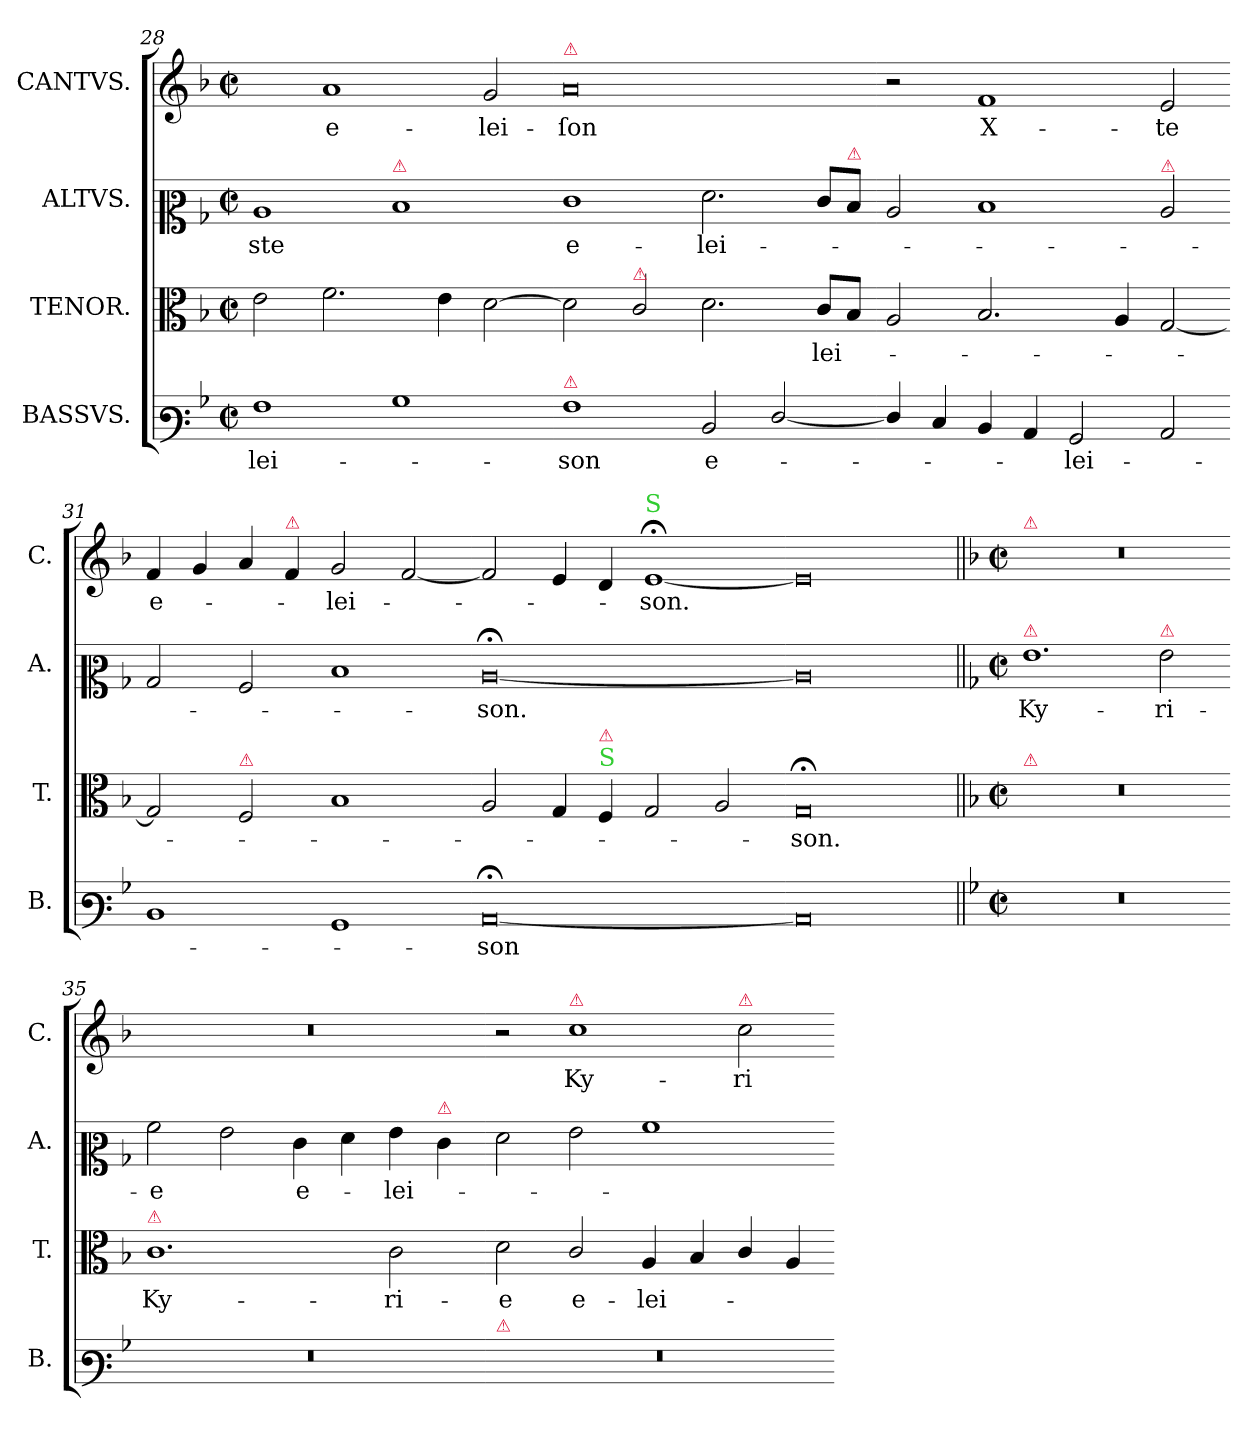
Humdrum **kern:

**kern	**text	**kern	**text	**kern	**text	**kern	**text
*part4	*part4	*part3	*part3	*part2	*part2	*part1	*part1
*staff4	*staff4	*staff3	*staff3	*staff2	*staff2	*staff1	*staff1
*I"BASSVS.	*	*I"TENOR.	*	*I"ALTVS.	*	*I"CANTVS.	*
*I'B.	*	*I'T.	*	*I'A.	*	*I'C.	*
*clefF3	*	*clefC3	*	*clefC2	*	*clefG2	*
*k[b-]	*	*k[b-]	*	*k[b-]	*	*k[b-]	*
*F:	*	*F:	*	*F:	*	*F:	*
*M2/1	*	*M2/1	*	*M2/1	*	*M2/1	*
*met(c|)	*	*met(c|)	*	*met(c|)	*	*met(c|)	*
=28	=28	=28	=28	=28	=28	=28	=28
1A\	-lei-	2e\	.	1c/	-ste	2ryy	.
.	.	2.f\	.	.	.	1a/	e-
!	!	!	!	!LO:TX:a:color=crimson:t=⚠	!	!	!
1B-\	.	.	.	1d/	.	.	.
.	.	4e\	.	.	.	.	.
.	.	[2d\	.	.	.	2g/	-lei-
=29-	=29-	=29-	=29-	=29-	=29-	=29-	=29-
!	!	!	!	!	!	!LO:TX:a:color=crimson:t=⚠	!
!LO:TX:a:color=crimson:t=⚠	!	!	!	!	!	!	!
1A\	-son	2d\]	.	1e\	e-	0a/	-ſon
!	!	!LO:TX:a:color=crimson:t=⚠	!	!	!	!	!
.	.	2c/	.	.	.	.	.
2D/	e-	2.d\	.	2.f\	-lei-	.	.
[2F/	.	.	.	.	.	.	.
.	.	8c/L	-lei-	8e/L	.	.	.
!	!	!	!	!LO:TX:a:color=crimson:t=⚠	!	!	!
.	.	8B-/J	.	8d/J	.	.	.
=30-	=30-	=30-	=30-	=30-	=30-	=30-	=30-
4F/]	.	2A/	.	2c/	.	2r	.
4E/	.	.	.	.	.	.	.
4D/	.	2.B-/	.	1d/	.	1f/	X-
4C/	.	.	.	.	.	.	.
2BB-/	-lei-	.	.	.	.	.	.
.	.	4A/	.	.	.	.	.
!	!	!	!	!LO:TX:a:color=crimson:t=⚠	!	!	!
2C/	.	[2G/	.	2c/	.	2e/	-te
=31-	=31-	=31-	=31-	=31-	=31-	=31-	=31-
1D/	.	2G/]	.	2B-/	.	4f/	e-
.	.	.	.	.	.	4g/	.
!	!	!LO:TX:a:color=crimson:t=⚠	!	!	!	!	!
.	.	2F/	.	2A/	.	4a/	.
!	!	!	!	!	!	!LO:TX:a:color=crimson:t=⚠	!
.	.	.	.	.	.	4f/	.
1BB-/	.	1B-/	.	1d/	.	2g/	-lei-
.	.	.	.	.	.	[2f/	.
=32-	=32-	=32-	=32-	=32-	=32-	=32-	=32-
[0C;</	-son	2A/	.	[0c;</	-son.	2f/]	.
.	.	4G/	.	.	.	4e/	.
!	!	!LO:TX:a:color=limegreen:t=S	!	!	!	!	!
!	!	!LO:TX:a:color=crimson:t=⚠	!	!	!	!	!
.	.	4F/	.	.	.	4d/	.
!	!	!	!	!	!	!LO:TX:a:color=limegreen:t=S	!
.	.	2G/	.	.	.	[1e;</	-son.
.	.	2A/	.	.	.	.	.
=33-	=33-	=33-	=33-	=33-	=33-	=33-	=33-
0C/]	.	0G;</	-son.	0c/]	.	0e/]	.
=34||	=34||	=34||	=34||	=34||	=34||	=34||	=34||
*	*	*k[b-]	*	*	*	*	*
*M2/1	*	*M2/1	*	*M2/1	*	*M2/1	*
*met(c|)	*	*met(c|)	*	*met(c|)	*	*met(c|)	*
!	!	!	!	!	!	!LO:TX:a:color=crimson:t=⚠	!
!	!	!	!	!LO:TX:a:color=crimson:t=⚠	!	!	!
!	!	!LO:TX:a:color=crimson:t=⚠	!	!	!	!	!
0r	.	0r	.	1.g\	Ky-	0r	.
!	!	!	!	!LO:TX:a:color=crimson:t=⚠	!	!	!
.	.	.	.	2g\	-ri-	.	.
=35-	=35-	=35-	=35-	=35-	=35-	=35-	=35-
!	!	!LO:TX:a:color=crimson:t=⚠	!	!	!	!	!
0r	.	1.c\	Ky-	2a\	-e	0r	.
.	.	.	.	2g\	.	.	.
.	.	.	.	4e\	e-	.	.
.	.	.	.	4f\	.	.	.
.	.	2c\	-ri-	4g\	-lei-	.	.
!	!	!	!	!LO:TX:a:color=crimson:t=⚠	!	!	!
.	.	.	.	4e\	.	.	.
=36-	=36-	=36-	=36-	=36-	=36-	=36-	=36-
!LO:TX:a:color=crimson:t=⚠	!	!	!	!	!	!	!
0r	.	2d\	-e	2f\	.	2r	.
!	!	!	!	!	!	!LO:TX:a:color=crimson:t=⚠	!
.	.	2c/	e-	2g\	.	1cc\	Ky-
.	.	4A/	-lei-	1a\	.	.	.
.	.	4B-/	.	.	.	.	.
!	!	!	!	!	!	!LO:TX:a:color=crimson:t=⚠	!
.	.	4c/	.	.	.	2cc\	-ri-
.	.	4A/	.	.	.	.	.
=-	=-	=-	=-	=-	=-	=-	=-
*-	*-	*-	*-	*-	*-	*-	*-
